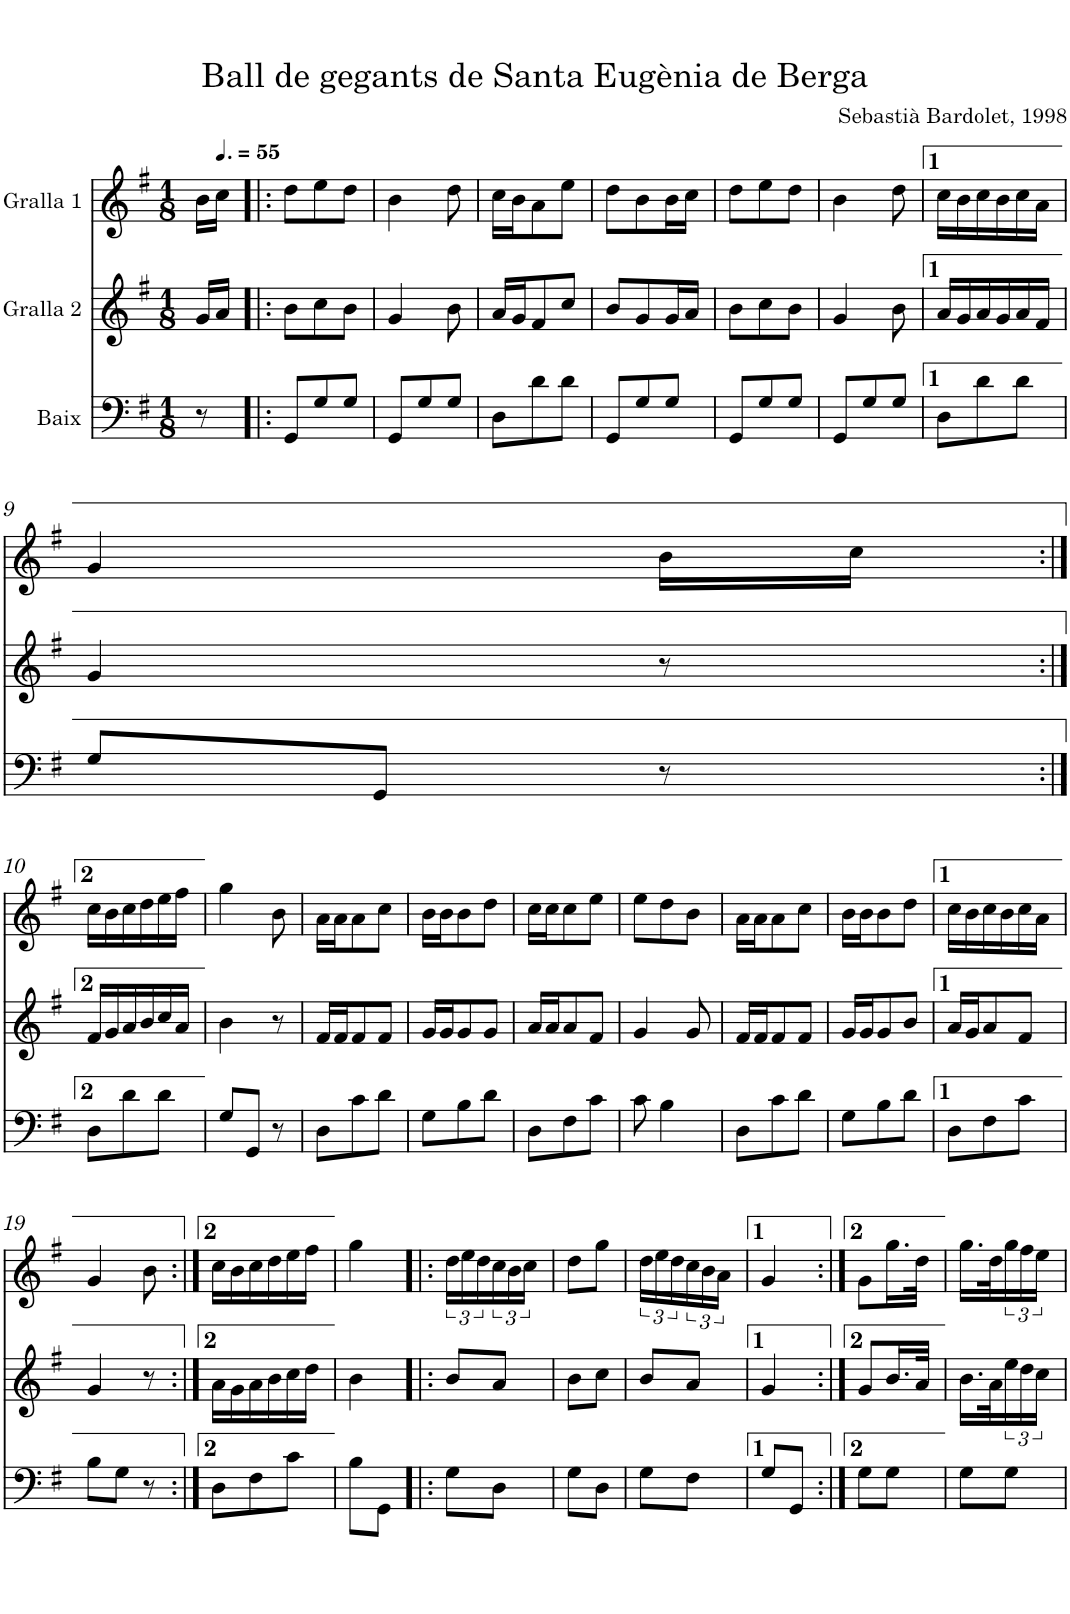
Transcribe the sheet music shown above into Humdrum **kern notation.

**kern	**kern	**kern
*part3	*part2	*part1
*staff3	*staff2	*staff1
*I"Baix	*I"Gralla 2	*I"Gralla 1
*clefF4	*clefG2	*clefG2
*k[f#]	*k[f#]	*k[f#]
*M1/8	*M1/8	*M1/8
=1	=1	=1
8r	16g/LL	16b\LL
*	*	*MM83
.	16a/JJ	16cc\JJ
=2!|:	=2!|:	=2!|:
8GG/L	8b\L	8dd\L
8G/	8cc\	8ee\
8G/J	8b\J	8dd\J
=3	=3	=3
8GG/L	[8g/	[8b\
8G/	8ryy	8ryy
8G/J	8b\	8dd\
=4	=4	=4
8D\L	16a/LL	16cc\LL
.	8g/]	8b\]
8d\	.	.
.	16g/J	16b\J
8d\J	8f#/	8a\
8ryy	8cc/J	8ee\J
=5	=5	=5
8GG/L	8b/L	8dd\L
8G/	8g/	8b\
8G/J	16g/L	16b\L
.	16a/JJ	16cc\JJ
=6	=6	=6
8GG/L	8b\L	8dd\L
8G/	8cc\	8ee\
8G/J	8b\J	8dd\J
=7	=7	=7
8GG/L	[8g/	[8b\
8G/	8ryy	8ryy
8G/J	8b\	8dd\
=8	=8	=8
8D\L	16a/LL	16cc\LL
.	8g/]	8b\]
8d\	.	.
.	16g/	16b\
8d\J	16a/	16cc\
.	16g/	16b\
8ryy	16a/	16cc\
.	16f#/JJ	16a\JJ
!!LO:LB:g=z
=9	=9	=9
8G/L	[8g/	[8g/
8GG/J	8ryy	8ryy
8r	8r	16b\LL
.	.	16cc\JJ
!!LO:LB:g=z
=10:|!	=10:|!	=10:|!
8D\L	16f#/LL	16cc\LL
.	8g/]	8g/]
8d\	.	.
.	16g/	16b\
8d\J	16a/	16cc\
.	16b/	16dd\
8ryy	16cc/	16ee\
.	16a/JJ	16ff#\JJ
=11	=11	=11
8G/L	[8b\	[8gg\
8GG/J	8ryy	8ryy
8r	8r	8b\
=12	=12	=12
8D\L	16f#/LL	16a\LL
.	8b\]	8gg\]
8c\	.	.
.	16f#/J	16a\J
8d\J	8f#/	8a\
8ryy	8f#/J	8cc\J
=13	=13	=13
8G\L	16g/LL	16b\LL
.	16g/J	16b\J
8B\	8g/	8b\
8d\J	8g/J	8dd\J
=14	=14	=14
8D\L	16a/LL	16cc\LL
.	16a/J	16cc\J
8F#\	8a/	8cc\
8c\J	8f#/J	8ee\J
=15	=15	=15
8c\	[8g/	8ee\L
4B\	8ryy	8dd\
.	8g/	8b\J
=16	=16	=16
8D\L	16f#/LL	16a\LL
.	8g/]	16a\J
8c\	.	8a\
.	16f#/J	.
8d\J	8f#/	8cc\J
8ryy	8f#/J	8ryy
=17	=17	=17
8G\L	16g/LL	16b\LL
.	16g/J	16b\J
8B\	8g/	8b\
8d\J	8b/J	8dd\J
=18	=18	=18
8D\L	16a/LL	16cc\LL
.	16g/J	16b\
8F#\	8a/	16cc\
.	.	16b\
8c\J	8f#/J	16cc\
.	.	16a\JJ
!!LO:LB:g=z
=19	=19	=19
8B\L	[8g/	[8g/
8G\J	8ryy	8ryy
8r	8r	8b\
=20:|!	=20:|!	=20:|!
8D\L	16a\LL	16cc\LL
.	8g/]	8g/]
8F#\	.	.
.	16g\	16b\
8c\J	16a\	16cc\
.	16b\	16dd\
8ryy	16cc\	16ee\
.	16dd\JJ	16ff#\JJ
=21	=21	=21
8B\L	[8b\	[8gg\
8GG\J	8ryy	8ryy
=22!|:	=22!|:	=22!|:
8G\L	8b/L	24dd\LL
.	.	8gg\]
8D\J	8b\]	.
.	.	24ee\
.	.	24dd\
8ryy	8a/J	24cc\
.	.	24b\
.	.	24cc\JJ
=23	=23	=23
8G\L	8b\L	8dd\L
8D\J	8cc\J	8gg\J
=24	=24	=24
8G\L	8b/L	24dd\LL
.	.	24ee\
.	.	24dd\
8F#\J	8a/J	24cc\
.	.	24b\
.	.	24a\JJ
=25	=25	=25
8G/L	[8g/	[8g/
8GG/J	8ryy	8ryy
=26:|!	=26:|!	=26:|!
8G\L	8g/L	8g\L
8G\J	8g/]	8g/]
8ryy	16.b/L	16.gg\L
.	32a/JJk	32dd\JJk
=27	=27	=27
8G\L	16.b\LL	16.gg\LL
.	32a\K	32dd\K
8G\J	24ee\	24gg\
.	24dd\	24ff#\
.	24cc\JJ	24ee\JJ
=	=	=
*-	*-	*-
